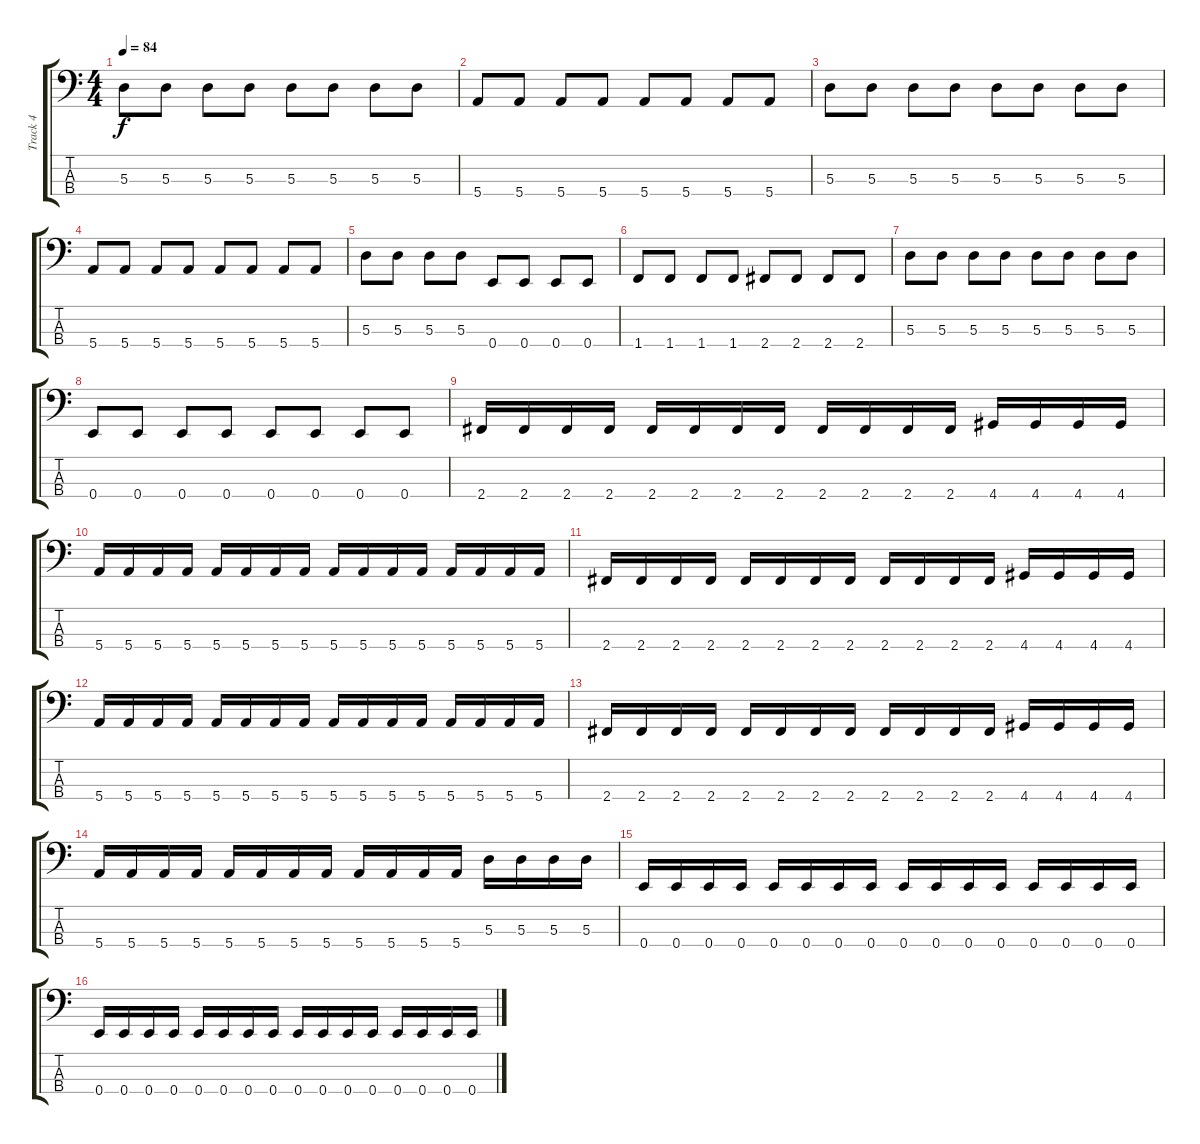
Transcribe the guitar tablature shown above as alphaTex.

\track ("Track 4" "Track 4") {instrument electricbassfinger}
\staff {score tabs}
\tuning (G2 D2 A1 E1) {hide}
\ts (4 4)
\tempo 84
\clef f4
\ks c
5.3.8{dy f} 5.3.8 5.3.8 5.3.8 5.3.8 5.3.8 5.3.8 5.3.8 |
5.4.8 5.4.8 5.4.8 5.4.8 5.4.8 5.4.8 5.4.8 5.4.8 |
5.3.8 5.3.8 5.3.8 5.3.8 5.3.8 5.3.8 5.3.8 5.3.8 |
5.4.8 5.4.8 5.4.8 5.4.8 5.4.8 5.4.8 5.4.8 5.4.8 |
5.3.8 5.3.8 5.3.8 5.3.8 0.4.8 0.4.8 0.4.8 0.4.8 |
1.4.8 1.4.8 1.4.8 1.4.8 2.4.8 2.4.8 2.4.8 2.4.8 |
5.3.8 5.3.8 5.3.8 5.3.8 5.3.8 5.3.8 5.3.8 5.3.8 |
0.4.8 0.4.8 0.4.8 0.4.8 0.4.8 0.4.8 0.4.8 0.4.8 |
2.4.16 2.4.16 2.4.16 2.4.16 2.4.16 2.4.16 2.4.16 2.4.16 2.4.16 2.4.16 2.4.16 2.4.16 4.4.16 4.4.16 4.4.16 4.4.16 |
5.4.16 5.4.16 5.4.16 5.4.16 5.4.16 5.4.16 5.4.16 5.4.16 5.4.16 5.4.16 5.4.16 5.4.16 5.4.16 5.4.16 5.4.16 5.4.16 |
2.4.16 2.4.16 2.4.16 2.4.16 2.4.16 2.4.16 2.4.16 2.4.16 2.4.16 2.4.16 2.4.16 2.4.16 4.4.16 4.4.16 4.4.16 4.4.16 |
5.4.16 5.4.16 5.4.16 5.4.16 5.4.16 5.4.16 5.4.16 5.4.16 5.4.16 5.4.16 5.4.16 5.4.16 5.4.16 5.4.16 5.4.16 5.4.16 |
2.4.16 2.4.16 2.4.16 2.4.16 2.4.16 2.4.16 2.4.16 2.4.16 2.4.16 2.4.16 2.4.16 2.4.16 4.4.16 4.4.16 4.4.16 4.4.16 |
5.4.16 5.4.16 5.4.16 5.4.16 5.4.16 5.4.16 5.4.16 5.4.16 5.4.16 5.4.16 5.4.16 5.4.16 5.3.16 5.3.16 5.3.16 5.3.16 |
0.4.16 0.4.16 0.4.16 0.4.16 0.4.16 0.4.16 0.4.16 0.4.16 0.4.16 0.4.16 0.4.16 0.4.16 0.4.16 0.4.16 0.4.16 0.4.16 |
0.4.16 0.4.16 0.4.16 0.4.16 0.4.16 0.4.16 0.4.16 0.4.16 0.4.16 0.4.16 0.4.16 0.4.16 0.4.16 0.4.16 0.4.16 0.4.16
